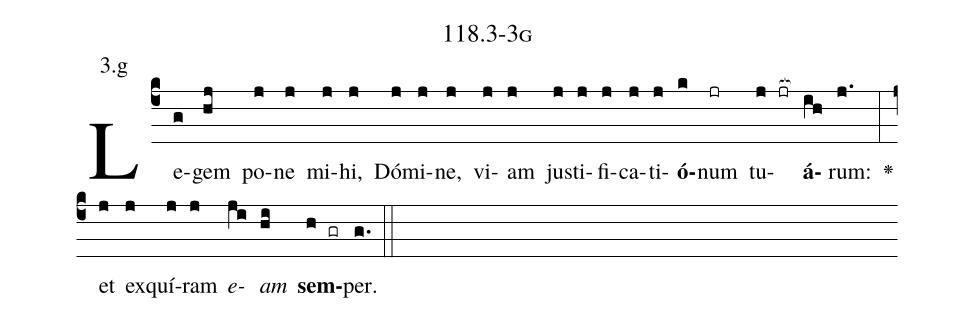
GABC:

name: 118.3-3g;
annotation: 3.g;
%%
(c4)Le(g)gem(hj) po(j)ne(j) mi(j)hi,(j) Dó(j)mi(j)ne,(j) vi(j)am(j) jus(j)ti(j)fi(j)ca(j)ti(j)<b>ó</b>(k)num(jr) tu(j jr[ocb:1{])<b>á</b>(ih[ocb:0}])rum:(j.) <v>\greheightstar</v>(:) et(j) ex(j)quí(j)ram(j) <i>e</i>(ji)<i>am</i>(hi) <b>sem</b>(h gr)per.(g.) (::)


%E(j) u(j) o(ji) u(hi) a(h) e.(g.) (::)
